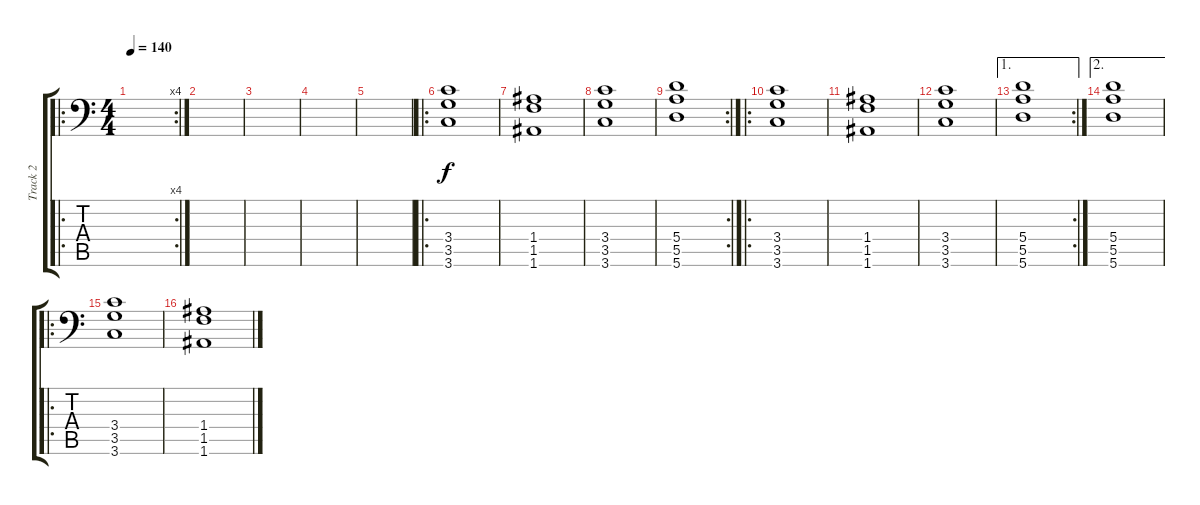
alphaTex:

\track ("Track 2" "Track 2") {instrument distortionguitar}
\staff {score tabs}
\tuning (B3 Gb3 D3 A2 E2 A1) {hide}
\ro
\rc 4
\ts (4 4)
\tempo 140
\clef f4
\ks c
|
|
|
|
|
\ro
(3.4 3.5 3.6).1 |
(1.4 1.5 1.6).1 |
(3.4 3.5 3.6).1 |
\rc 2
(5.4 5.5 5.6).1 |
\ro
(3.4 3.5 3.6).1 |
(1.4 1.5 1.6).1 |
(3.4 3.5 3.6).1 |
\ae 1
\rc 2
(5.4 5.5 5.6).1 |
\ae 2
(5.4 5.5 5.6).1 |
\ro
(3.4 3.5 3.6).1 |
(1.4 1.5 1.6).1
